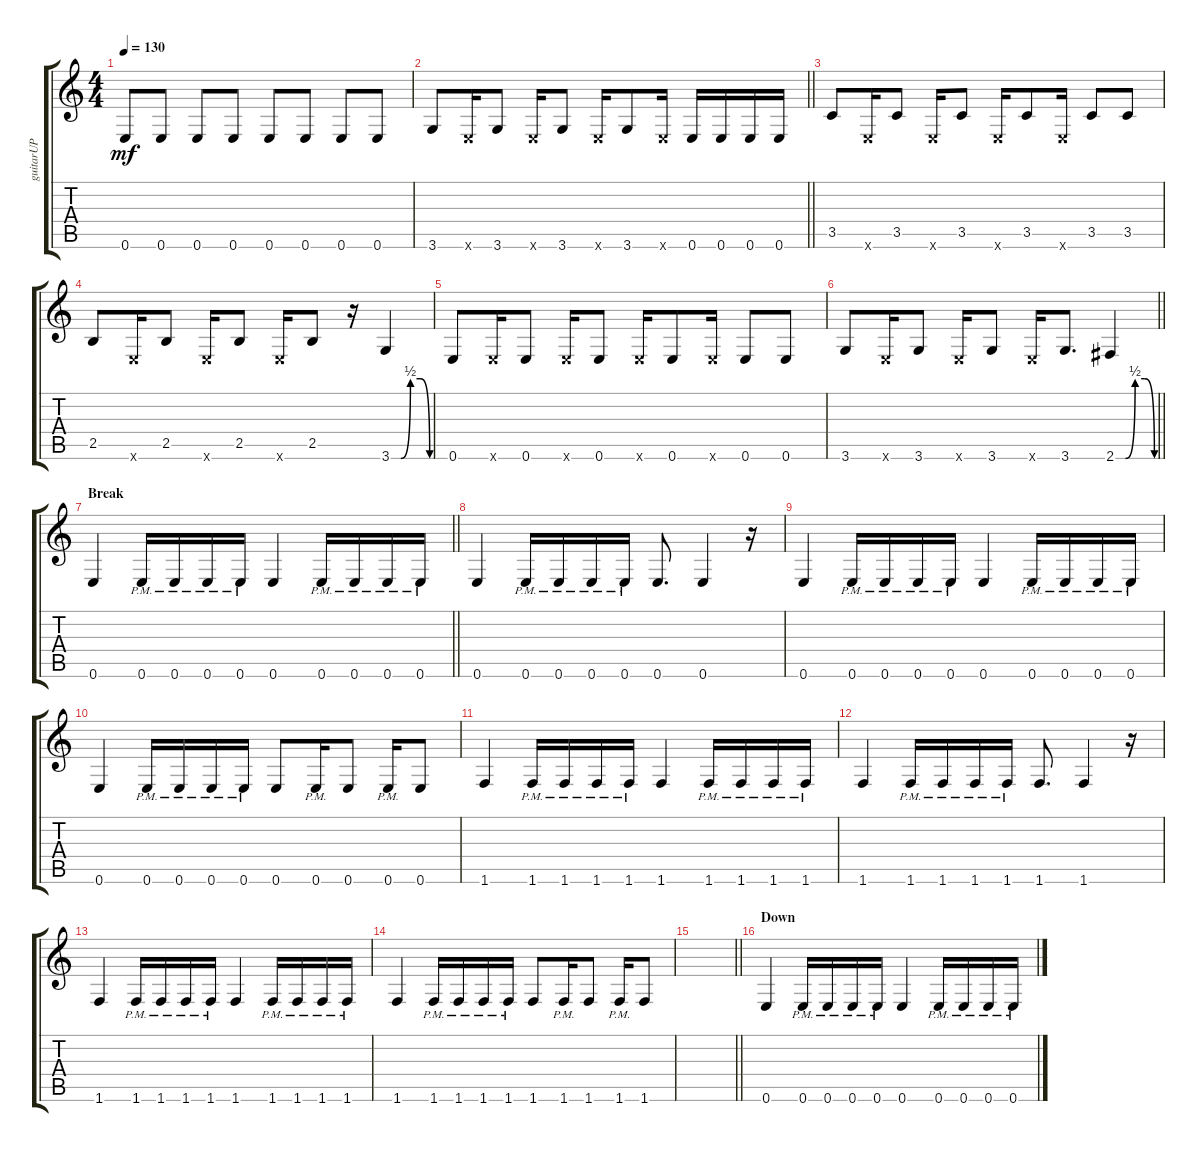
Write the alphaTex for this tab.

\track ("guitarUP" "guitarUP") {instrument distortionguitar}
\staff {score tabs}
\tuning (E4 B3 G3 D3 A2 E2) {hide}
\ts (4 4)
\tempo 130
\clef g2
\ks c
0.6.8{dy mf} 0.6.8 0.6.8 0.6.8 0.6.8 0.6.8 0.6.8 0.6.8 |
\barLineRight lightlight
3.6.8 0.6{x}.16 3.6.8 0.6{x}.16 3.6.8 0.6{x}.16 3.6.8 0.6{x}.16 0.6.16 0.6.16 0.6.16 0.6.16 |
3.5.8 0.6{x}.16 3.5.8 0.6{x}.16 3.5.8 0.6{x}.16 3.5.8 0.6{x}.16 3.5.8 3.5.8 |
2.5.8 0.6{x}.16 2.5.8 0.6{x}.16 2.5.8 0.6{x}.16 2.5.8 r.16 3.6{be (custom 0 0 15 0 30 2 45 2 60 0)}.4 |
0.6.8 0.6{x}.16 0.6.8 0.6{x}.16 0.6.8 0.6{x}.16 0.6.8 0.6{x}.16 0.6.8 0.6.8 |
\barLineRight lightlight
3.6.8 0.6{x}.16 3.6.8 0.6{x}.16 3.6.8 0.6{x}.16 3.6.8{d} 2.6{be (custom 0 0 15 0 30 2 45 2 60 0)}.4 |
\section ("" "Break")
\barLineRight lightlight
0.6.4 0.6{pm}.16 0.6{pm}.16 0.6{pm}.16 0.6{pm}.16 0.6.4 0.6{pm}.16 0.6{pm}.16 0.6{pm}.16 0.6{pm}.16 |
0.6.4 0.6{pm}.16 0.6{pm}.16 0.6{pm}.16 0.6{pm}.16 0.6.8{d} 0.6.4 r.16 |
0.6.4 0.6{pm}.16 0.6{pm}.16 0.6{pm}.16 0.6{pm}.16 0.6.4 0.6{pm}.16 0.6{pm}.16 0.6{pm}.16 0.6{pm}.16 |
0.6.4 0.6{pm}.16 0.6{pm}.16 0.6{pm}.16 0.6{pm}.16 0.6.8 0.6{pm}.16 0.6.8 0.6{pm}.16 0.6.8 |
1.6.4 1.6{pm}.16 1.6{pm}.16 1.6{pm}.16 1.6{pm}.16 1.6.4 1.6{pm}.16 1.6{pm}.16 1.6{pm}.16 1.6{pm}.16 |
1.6.4 1.6{pm}.16 1.6{pm}.16 1.6{pm}.16 1.6{pm}.16 1.6.8{d} 1.6.4 r.16 |
1.6.4 1.6{pm}.16 1.6{pm}.16 1.6{pm}.16 1.6{pm}.16 1.6.4 1.6{pm}.16 1.6{pm}.16 1.6{pm}.16 1.6{pm}.16 |
1.6.4 1.6{pm}.16 1.6{pm}.16 1.6{pm}.16 1.6{pm}.16 1.6.8 1.6{pm}.16 1.6.8 1.6{pm}.16 1.6.8 |
\barLineRight lightlight
|
\section ("" "Down")
0.6.4 0.6{pm}.16 0.6{pm}.16 0.6{pm}.16 0.6{pm}.16 0.6.4 0.6{pm}.16 0.6{pm}.16 0.6{pm}.16 0.6{pm}.16
